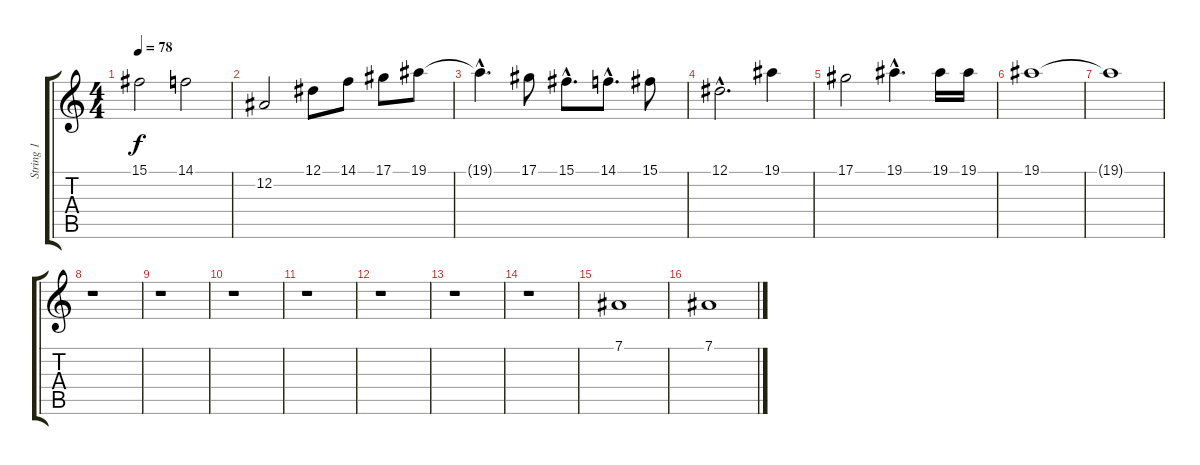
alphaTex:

\track ("String 1" "String 1") {instrument stringensemble1}
\staff {score tabs}
\tuning (Eb4 Bb3 Gb3 Db3 Ab2 Eb2) {hide}
\ts (4 4)
\tempo 78
\clef g2
\ks c
15.1{t}.2{dy f} 14.1.2 |
12.2.2 12.1.8 14.1.8 17.1.8 19.1.8 |
19.1{hac t}.4{d} 17.1.8 15.1{hac}.8{d} 14.1{hac}.8{d} 15.1.8 |
12.1{hac}.2{d} 19.1.4 |
17.1.2 19.1{hac}.4{d} 19.1.16 19.1.16 |
19.1.1 |
19.1{t}.1 |
r.1 |
r.1 |
r.1 |
r.1 |
r.1 |
r.1 |
r.1 |
7.1.1{balance 6} |
7.1.1
